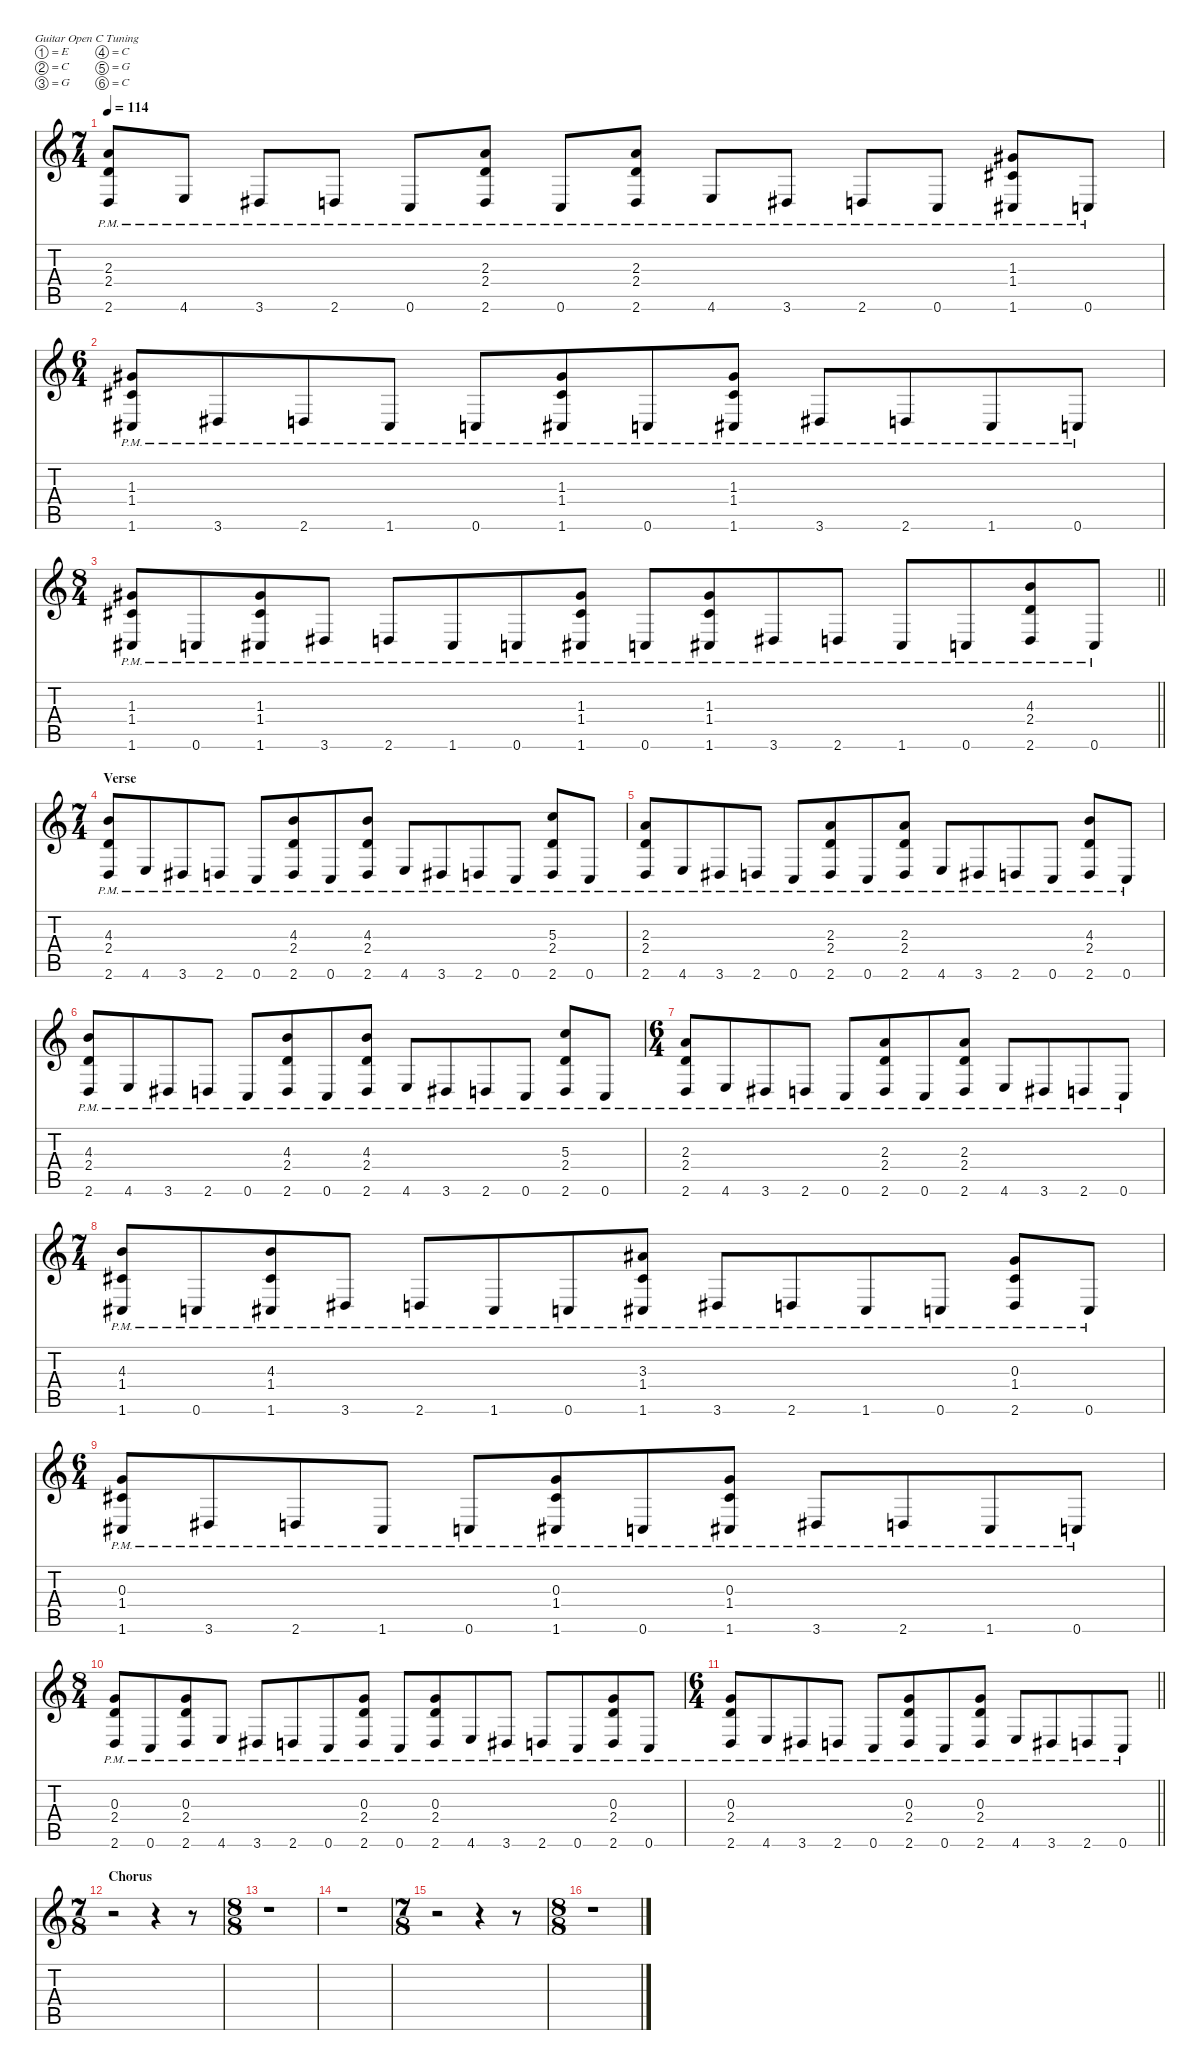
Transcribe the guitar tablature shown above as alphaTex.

\defaultSystemsLayout 4
\hideDynamics
\bracketExtendMode nobrackets
\singleTrackTrackNamePolicy hidden
\multiTrackTrackNamePolicy hidden
\firstSystemTrackNameMode fullname
\firstSystemTrackNameOrientation horizontal
\otherSystemsTrackNameOrientation horizontal
\track ("GTR Overd 2" "od.guit.") {instrument overdrivenguitar}
\staff {score tabs}
\tuning (E4 C4 G3 C3 G2 C2)
\ts (7 4)
\tempo 114
\clef g2
\ks c
(2.6{pm} 2.4 2.3).8{dy f beam Up} 4.6{pm}.8{beam Up} 3.6{pm acc #}.8{beam Up} 2.6{pm}.8{beam Up} 0.6{pm}.8{beam Up} (2.6{pm} 2.3 2.4).8{beam Up} 0.6{pm}.8{beam Up} (2.6{pm} 2.4 2.3).8{beam Up} 4.6{pm}.8{beam Up} 3.6{pm acc #}.8{beam Up} 2.6{pm}.8{beam Up} 0.6{pm}.8{beam Up} (1.6{pm acc #} 1.3{acc #} 1.4{acc #}).8{beam Up} 0.6{pm}.8{beam Up} |
\ts (6 4)
\beaming (8 4 4 4 4)
(1.6{pm acc #} 1.4{acc #} 1.3{acc #}).8{beam Up} 3.6{pm acc #}.8{beam Up} 2.6{pm}.8{beam Up} 1.6{pm acc #}.8{beam Up} 0.6{pm}.8{beam Up} (1.6{pm acc #} 1.3{acc #} 1.4{acc #}).8{beam Up} 0.6{pm}.8{beam Up} (1.6{pm acc #} 1.4{acc #} 1.3{acc #}).8{beam Up} 3.6{pm acc #}.8{beam Up} 2.6{pm}.8{beam Up} 1.6{pm acc #}.8{beam Up} 0.6{pm}.8{beam Up} |
\ts (8 4)
\beaming (8 4 4 4 4)
\barLineRight lightlight
(1.6{pm acc #} 1.3{acc #} 1.4{acc #}).8{beam Up} 0.6{pm}.8{beam Up} (1.6{pm acc #} 1.4{acc #} 1.3{acc #}).8{beam Up} 3.6{pm acc #}.8{beam Up} 2.6{pm}.8{beam Up} 1.6{pm acc #}.8{beam Up} 0.6{pm}.8{beam Up} (1.6{pm acc #} 1.3{acc #} 1.4{acc #}).8{beam Up} 0.6{pm}.8{beam Up} (1.6{pm acc #} 1.4{acc #} 1.3{acc #}).8{beam Up} 3.6{pm acc #}.8{beam Up} 2.6{pm}.8{beam Up} 1.6{pm acc #}.8{beam Up} 0.6{pm}.8{beam Up} (2.6{pm} 2.4 4.3).8{beam Up} 0.6{pm}.8{beam Up} |
\ts (7 4)
\beaming (8 4 4 4 4)
\section ("" "Verse")
(2.6{pm} 4.3 2.4).8{beam Up} 4.6{pm}.8{beam Up} 3.6{pm acc #}.8{beam Up} 2.6{pm}.8{beam Up} 0.6{pm}.8{beam Up} (2.6{pm} 2.4 4.3).8{beam Up} 0.6{pm}.8{beam Up} (2.6{pm} 4.3 2.4).8{beam Up} 4.6{pm}.8{beam Up} 3.6{pm acc #}.8{beam Up} 2.6{pm}.8{beam Up} 0.6{pm}.8{beam Up} (2.6{pm} 2.4 5.3).8{beam Up} 0.6{pm}.8{beam Up} |
(2.6{pm} 2.3 2.4).8{beam Up} 4.6{pm}.8{beam Up} 3.6{pm acc #}.8{beam Up} 2.6{pm}.8{beam Up} 0.6{pm}.8{beam Up} (2.6{pm} 2.4 2.3).8{beam Up} 0.6{pm}.8{beam Up} (2.6{pm} 2.3 2.4).8{beam Up} 4.6{pm}.8{beam Up} 3.6{pm acc #}.8{beam Up} 2.6{pm}.8{beam Up} 0.6{pm}.8{beam Up} (2.6{pm} 2.4 4.3).8{beam Up} 0.6{pm}.8{beam Up} |
(2.6{pm} 4.3 2.4).8{beam Up} 4.6{pm}.8{beam Up} 3.6{pm acc #}.8{beam Up} 2.6{pm}.8{beam Up} 0.6{pm}.8{beam Up} (2.6{pm} 2.4 4.3).8{beam Up} 0.6{pm}.8{beam Up} (2.6{pm} 4.3 2.4).8{beam Up} 4.6{pm}.8{beam Up} 3.6{pm acc #}.8{beam Up} 2.6{pm}.8{beam Up} 0.6{pm}.8{beam Up} (2.6{pm} 2.4 5.3).8{beam Up} 0.6{pm}.8{beam Up} |
\ts (6 4)
\beaming (8 4 4 4 4)
(2.6{pm} 2.3 2.4).8{beam Up} 4.6{pm}.8{beam Up} 3.6{pm acc #}.8{beam Up} 2.6{pm}.8{beam Up} 0.6{pm}.8{beam Up} (2.6{pm} 2.4 2.3).8{beam Up} 0.6{pm}.8{beam Up} (2.6{pm} 2.3 2.4).8{beam Up} 4.6{pm}.8{beam Up} 3.6{pm acc #}.8{beam Up} 2.6{pm}.8{beam Up} 0.6{pm}.8{beam Up} |
\ts (7 4)
\beaming (8 4 4 4 4)
(1.6{pm acc #} 1.4{acc #} 4.3).8{beam Up} 0.6{pm}.8{beam Up} (1.6{pm acc #} 4.3 1.4{acc #}).8{beam Up} 3.6{pm acc #}.8{beam Up} 2.6{pm}.8{beam Up} 1.6{pm acc #}.8{beam Up} 0.6{pm}.8{beam Up} (1.6{pm acc #} 1.4{acc #} 3.3{acc #}).8{beam Up} 3.6{pm acc #}.8{beam Up} 2.6{pm}.8{beam Up} 1.6{pm acc #}.8{beam Up} 0.6{pm}.8{beam Up} (2.6{pm} 0.3 1.4{acc #}).8{beam Up} 0.6{pm}.8{beam Up} |
\ts (6 4)
\beaming (8 4 4 4 4)
(1.6{pm acc #} 1.4{acc #} 0.3).8{beam Up} 3.6{pm acc #}.8{beam Up} 2.6{pm}.8{beam Up} 1.6{pm acc #}.8{beam Up} 0.6{pm}.8{beam Up} (1.6{pm acc #} 0.3 1.4{acc #}).8{beam Up} 0.6{pm}.8{beam Up} (1.6{pm acc #} 1.4{acc #} 0.3).8{beam Up} 3.6{pm acc #}.8{beam Up} 2.6{pm}.8{beam Up} 1.6{pm acc #}.8{beam Up} 0.6{pm}.8{beam Up} |
\ts (8 4)
\beaming (8 4 4 4 4)
(2.6{pm} 0.3 2.4).8{beam Up} 0.6{pm}.8{beam Up} (2.6{pm} 2.4 0.3).8{beam Up} 4.6{pm}.8{beam Up} 3.6{pm acc #}.8{beam Up} 2.6{pm}.8{beam Up} 0.6{pm}.8{beam Up} (2.6{pm} 0.3 2.4).8{beam Up} 0.6{pm}.8{beam Up} (2.6{pm} 2.4 0.3).8{beam Up} 4.6{pm}.8{beam Up} 3.6{pm acc #}.8{beam Up} 2.6{pm}.8{beam Up} 0.6{pm}.8{beam Up} (2.6{pm} 0.3 2.4).8{beam Up} 0.6{pm}.8{beam Up} |
\ts (6 4)
\beaming (8 4 4 4 4)
\barLineRight lightlight
(2.6{pm} 2.4 0.3).8{beam Up} 4.6{pm}.8{beam Up} 3.6{pm acc #}.8{beam Up} 2.6{pm}.8{beam Up} 0.6{pm}.8{beam Up} (2.6{pm} 0.3 2.4).8{beam Up} 0.6{pm}.8{beam Up} (2.6{pm} 2.4 0.3).8{beam Up} 4.6{pm}.8{beam Up} 3.6{pm acc #}.8{beam Up} 2.6{pm}.8{beam Up} 0.6{pm}.8{beam Up} |
\ts (7 8)
\beaming (8 4 4 4 4)
\section ("" "Chorus")
r.2{beam Down} r.4{beam Down} r.8{beam Down} |
\ts (8 8)
\beaming (8 4 4 4 4)
r.1{beam Down} |
r.1{beam Down} |
\ts (7 8)
\beaming (8 4 4 4 4)
r.2{beam Down} r.4{beam Down} r.8{beam Down} |
\ts (8 8)
\beaming (8 4 4 4 4)
r.1{beam Down}
